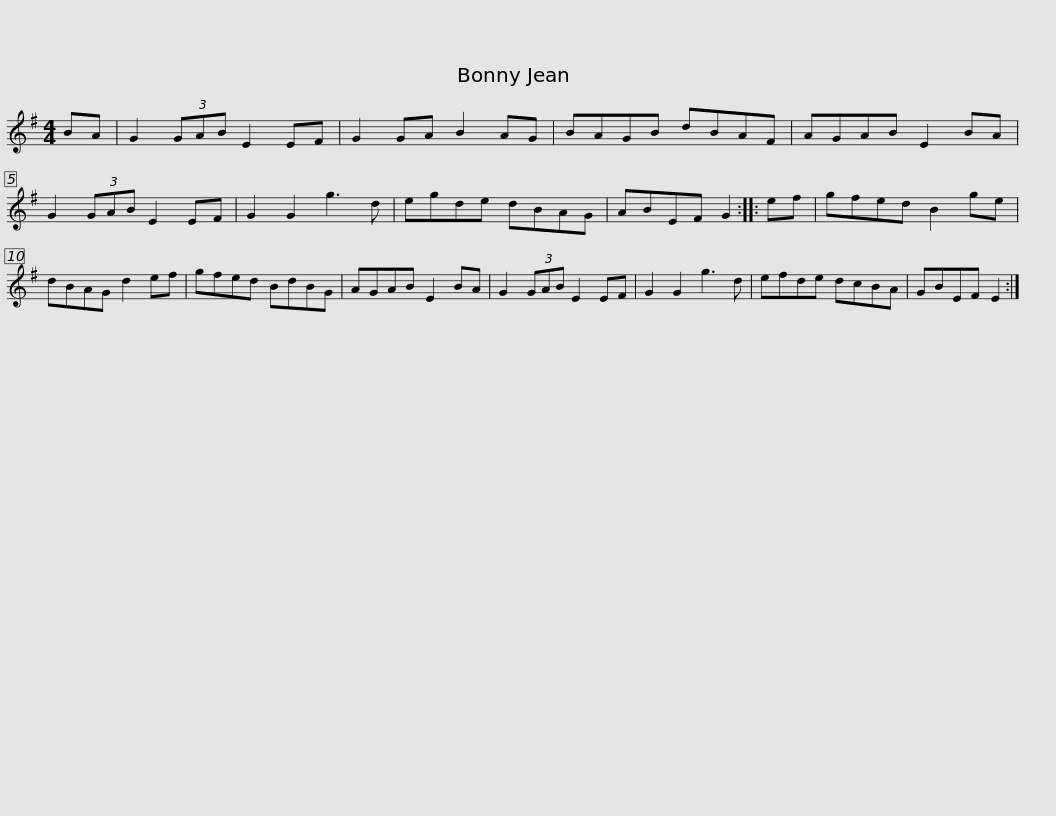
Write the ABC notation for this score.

X:1
L:1/8
M:4/4
I:linebreak $
K:G
V:1 treble
V:1
 BA | G2 (3GAB E2 EF | G2 GA B2 AG | BAGB dBAF | AGAB E2 BA | %5
 G2 (3GAB E2 EF | G2 G2 g3 d |$ egde dBAG | ABEF G2 :: ef | %10
 gfed B2 ge | dBAG d2 ef | gfed BdBG | AGAB E2 BA |$ G2 (3GAB E2 EF | %15
 G2 G2 g3 d | efde dcBA | GBEF E2 :| %18
